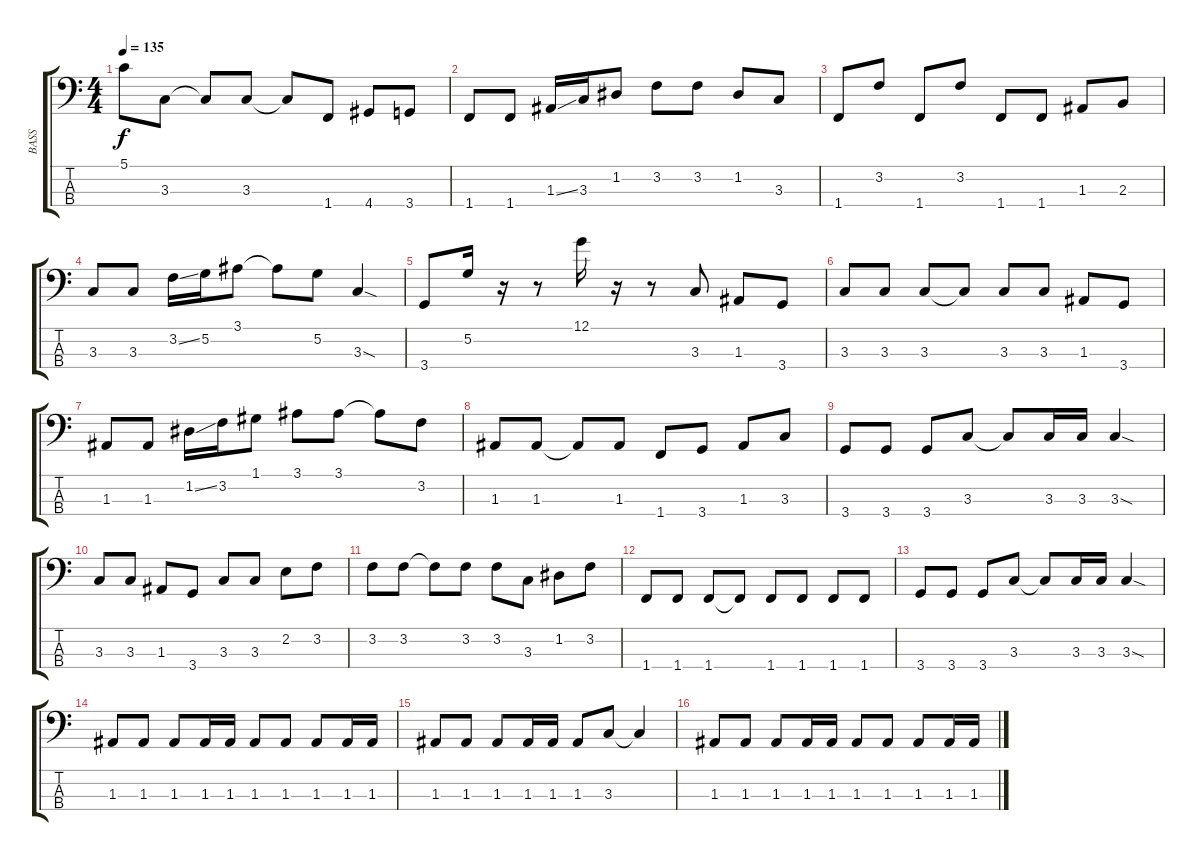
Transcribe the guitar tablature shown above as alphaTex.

\track ("BASS" "BASS") {instrument electricbasspick}
\staff {score tabs}
\tuning (G2 D2 A1 E1) {hide}
\ts (4 4)
\tempo 135
\clef f4
\ks c
5.1.8{dy f} 3.3.8 3.3{t}.8 3.3.8 3.3{t}.8 1.4.8 4.4.8 3.4.8 |
1.4.8 1.4.8 1.3{ss}.16 3.3.16 1.2.8 3.2.8 3.2.8 1.2.8 3.3.8 |
1.4.8 3.2.8 1.4.8 3.2.8 1.4.8 1.4.8 1.3.8 2.3.8 |
3.3.8 3.3.8 3.2{ss}.16 5.2.16 3.1.8 3.1{t}.8 5.2.8 3.3{sod}.4 |
3.4.8 5.2.16 r.16 r.8 12.1.16 r.16 r.8 3.3.8 1.3.8 3.4.8 |
3.3.8 3.3.8 3.3.8 3.3{t}.8 3.3.8 3.3.8 1.3.8 3.4.8 |
1.3.8 1.3.8 1.2{ss}.16 3.2.16 1.1.8 3.1.8 3.1.8 3.1{t}.8 3.2.8 |
1.3.8 1.3.8 1.3{t}.8 1.3.8 1.4.8 3.4.8 1.3.8 3.3.8 |
3.4.8 3.4.8 3.4.8 3.3.8 3.3{t}.8 3.3.16 3.3.16 3.3{sod}.4 |
3.3.8 3.3.8 1.3.8 3.4.8 3.3.8 3.3.8 2.2.8 3.2.8 |
3.2.8 3.2.8 3.2{t}.8 3.2.8 3.2.8 3.3.8 1.2.8 3.2.8 |
1.4.8 1.4.8 1.4.8 1.4{t}.8 1.4.8 1.4.8 1.4.8 1.4.8 |
3.4.8 3.4.8 3.4.8 3.3.8 3.3{t}.8 3.3.16 3.3.16 3.3{sod}.4 |
1.3.8 1.3.8 1.3.8 1.3.16 1.3.16 1.3.8 1.3.8 1.3.8 1.3.16 1.3.16 |
1.3.8 1.3.8 1.3.8 1.3.16 1.3.16 1.3.8 3.3.8 3.3{t}.4 |
1.3.8 1.3.8 1.3.8 1.3.16 1.3.16 1.3.8 1.3.8 1.3.8 1.3.16 1.3.16
